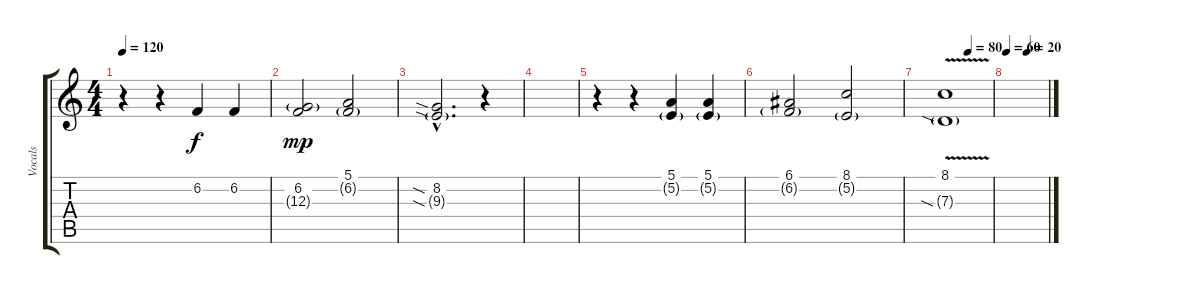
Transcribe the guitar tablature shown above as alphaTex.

\track ("Vocals" "Vocals") {instrument choiraahs}
\staff {score tabs}
\tuning (E4 B3 G3 D3 A2 E2) {hide}
\ts (4 4)
\tempo 120
\clef g2
\ks c
r.4{dy mp} r.4 6.2.4{dy f} 6.2.4 |
(6.2 12.3{g}).2{dy mp} (5.1 6.2{g}).2 |
(8.2{sia hac} 9.3{sia g hac}).2{d} r.4 |
|
r.4 r.4 (5.1 5.2{g}).4 (5.1 5.2{g}).4 |
(6.1 6.2{g}).2 (8.1 5.2{g}).2 |
\tempo (80 0.5)
(8.1{v} 7.3{sia g}).1 |
\tempo 60
\tempo (20 0.5)
